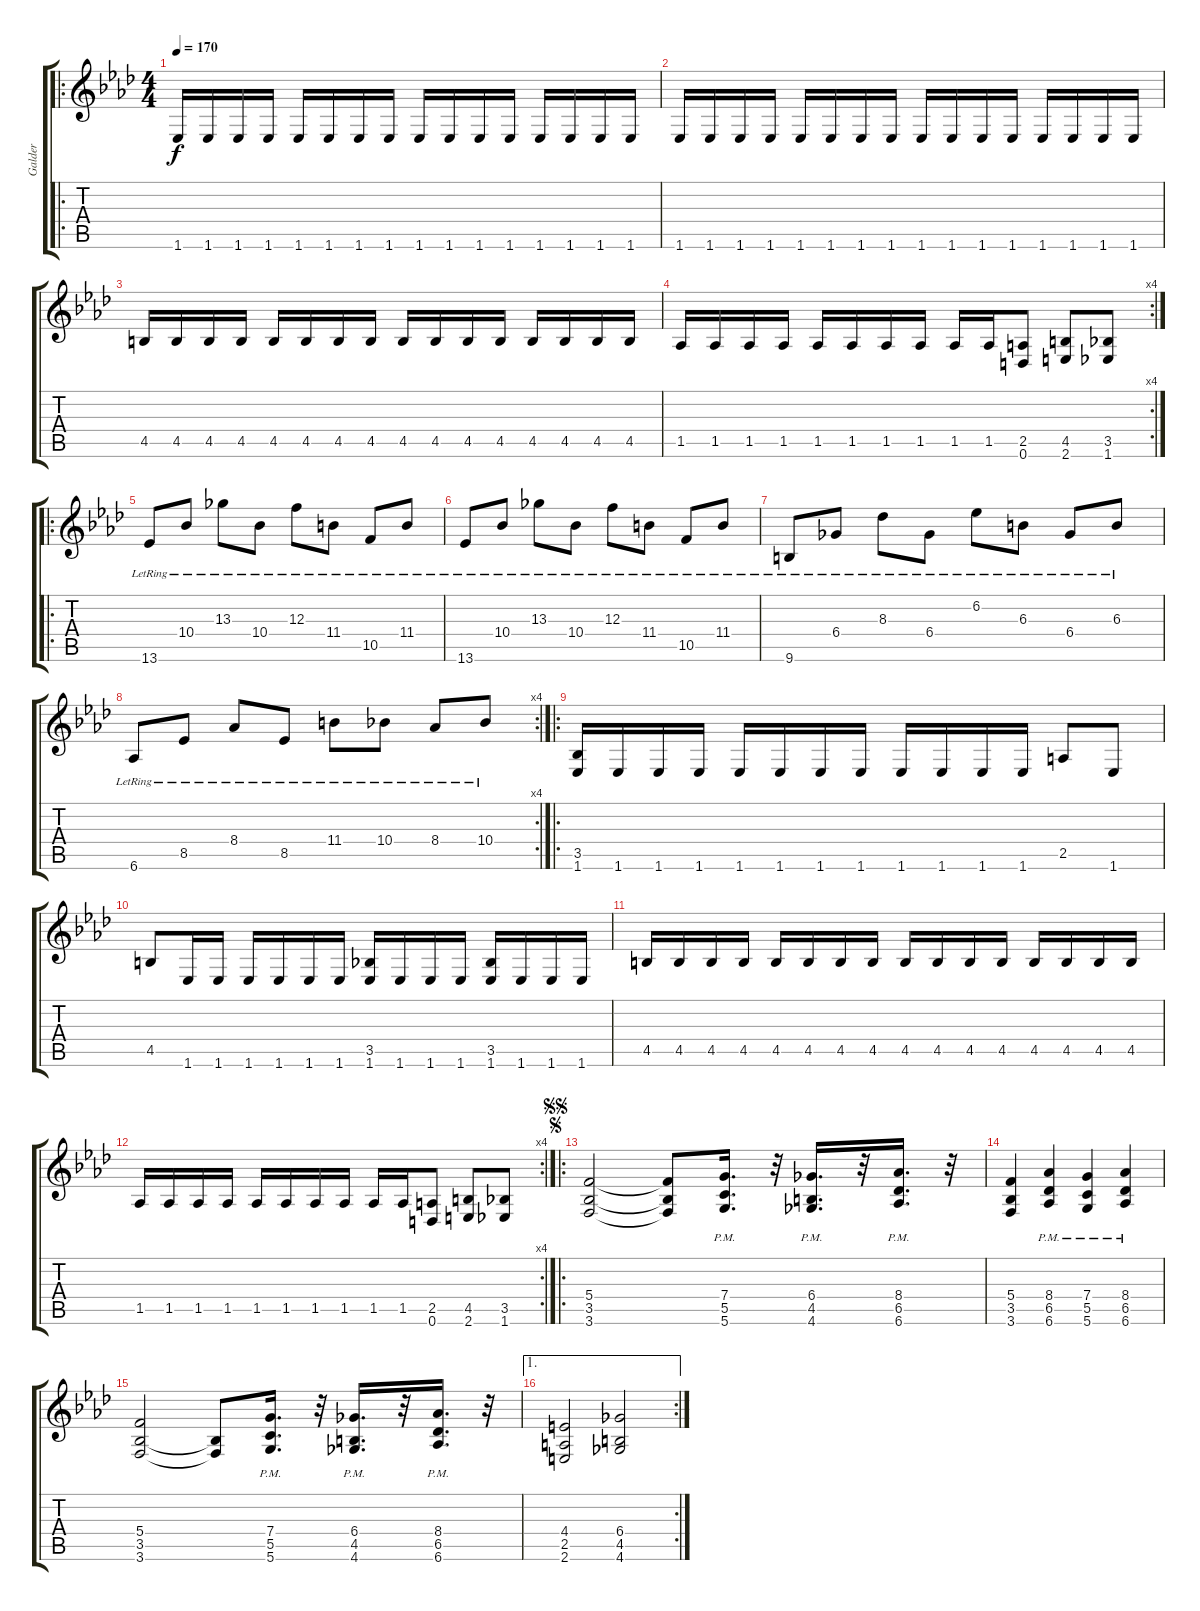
\track ("Galder" "Galder") {instrument distortionguitar}
\staff {score tabs}
\tuning (D4 A3 F3 C3 G2 D2) {hide}
\ro
\ts (4 4)
\tempo 170
\clef g2
\ks ab
1.6.16{dy f instrument distortionguitar} 1.6.16 1.6.16 1.6.16 1.6.16 1.6.16 1.6.16 1.6.16 1.6.16 1.6.16 1.6.16 1.6.16 1.6.16 1.6.16 1.6.16 1.6.16 |
1.6.16 1.6.16 1.6.16 1.6.16 1.6.16 1.6.16 1.6.16 1.6.16 1.6.16 1.6.16 1.6.16 1.6.16 1.6.16 1.6.16 1.6.16 1.6.16 |
4.5.16 4.5.16 4.5.16 4.5.16 4.5.16 4.5.16 4.5.16 4.5.16 4.5.16 4.5.16 4.5.16 4.5.16 4.5.16 4.5.16 4.5.16 4.5.16 |
\rc 4
1.5.16 1.5.16 1.5.16 1.5.16 1.5.16 1.5.16 1.5.16 1.5.16 1.5.16 1.5.16 (2.5 0.6).8 (4.5 2.6).8 (3.5 1.6).8 |
\ro
13.6{lr}.8{volume 15} 10.4{lr}.8 13.3{lr}.8 10.4{lr}.8 12.3{lr}.8 11.4{lr}.8 10.5{lr}.8 11.4{lr}.8 |
13.6{lr}.8 10.4{lr}.8 13.3{lr}.8 10.4{lr}.8 12.3{lr}.8 11.4{lr}.8 10.5{lr}.8 11.4{lr}.8 |
9.6{lr}.8 6.4{lr}.8 8.3{lr}.8 6.4{lr}.8 6.2{lr}.8 6.3{lr}.8 6.4{lr}.8 6.3{lr}.8 |
\rc 4
6.6{lr}.8 8.5{lr}.8 8.4{lr}.8 8.5{lr}.8 11.4{lr}.8 10.4{lr}.8 8.4{lr}.8 10.4{lr}.8 |
\ro
(3.5 1.6).16{volume 13} 1.6.16 1.6.16 1.6.16 1.6.16 1.6.16 1.6.16 1.6.16 1.6.16 1.6.16 1.6.16 1.6.16 2.5.8 1.6.8 |
4.5.8 1.6.16 1.6.16 1.6.16 1.6.16 1.6.16 1.6.16 (3.5 1.6).16 1.6.16 1.6.16 1.6.16 (3.5 1.6).16 1.6.16 1.6.16 1.6.16 |
4.5.16 4.5.16 4.5.16 4.5.16 4.5.16 4.5.16 4.5.16 4.5.16 4.5.16 4.5.16 4.5.16 4.5.16 4.5.16 4.5.16 4.5.16 4.5.16 |
\rc 4
1.5.16 1.5.16 1.5.16 1.5.16 1.5.16 1.5.16 1.5.16 1.5.16 1.5.16 1.5.16 (2.5 0.6).8 (4.5 2.6).8 (3.5 1.6).8 |
\ro
\jump segno
\jump segnosegno
(5.4 3.5 3.6).2 (5.4{t} 3.5{t} 3.6{t}).8 (7.4{pm} 5.5{pm} 5.6{pm}).16{d} r.32 (6.4{pm} 4.5{pm} 4.6{pm}).16{d} r.32 (8.4{pm} 6.5{pm} 6.6{pm}).16{d} r.32 |
(5.4 3.5 3.6).4 (8.4{pm} 6.5{pm} 6.6{pm}).4 (7.4{pm} 5.5{pm} 5.6{pm}).4 (8.4{pm} 6.5{pm} 6.6{pm}).4 |
(5.4 3.5 3.6).2 (3.5{t} 3.6{t}).8 (7.4{pm} 5.5 5.6{pm}).16{d} r.32 (6.4{pm} 4.5{pm} 4.6{pm}).16{d} r.32 (8.4{pm} 6.5{pm} 6.6{pm}).16{d} r.32 |
\ae 1
\rc 2
(4.4 2.5 2.6).2 (6.4 4.5 4.6).2
